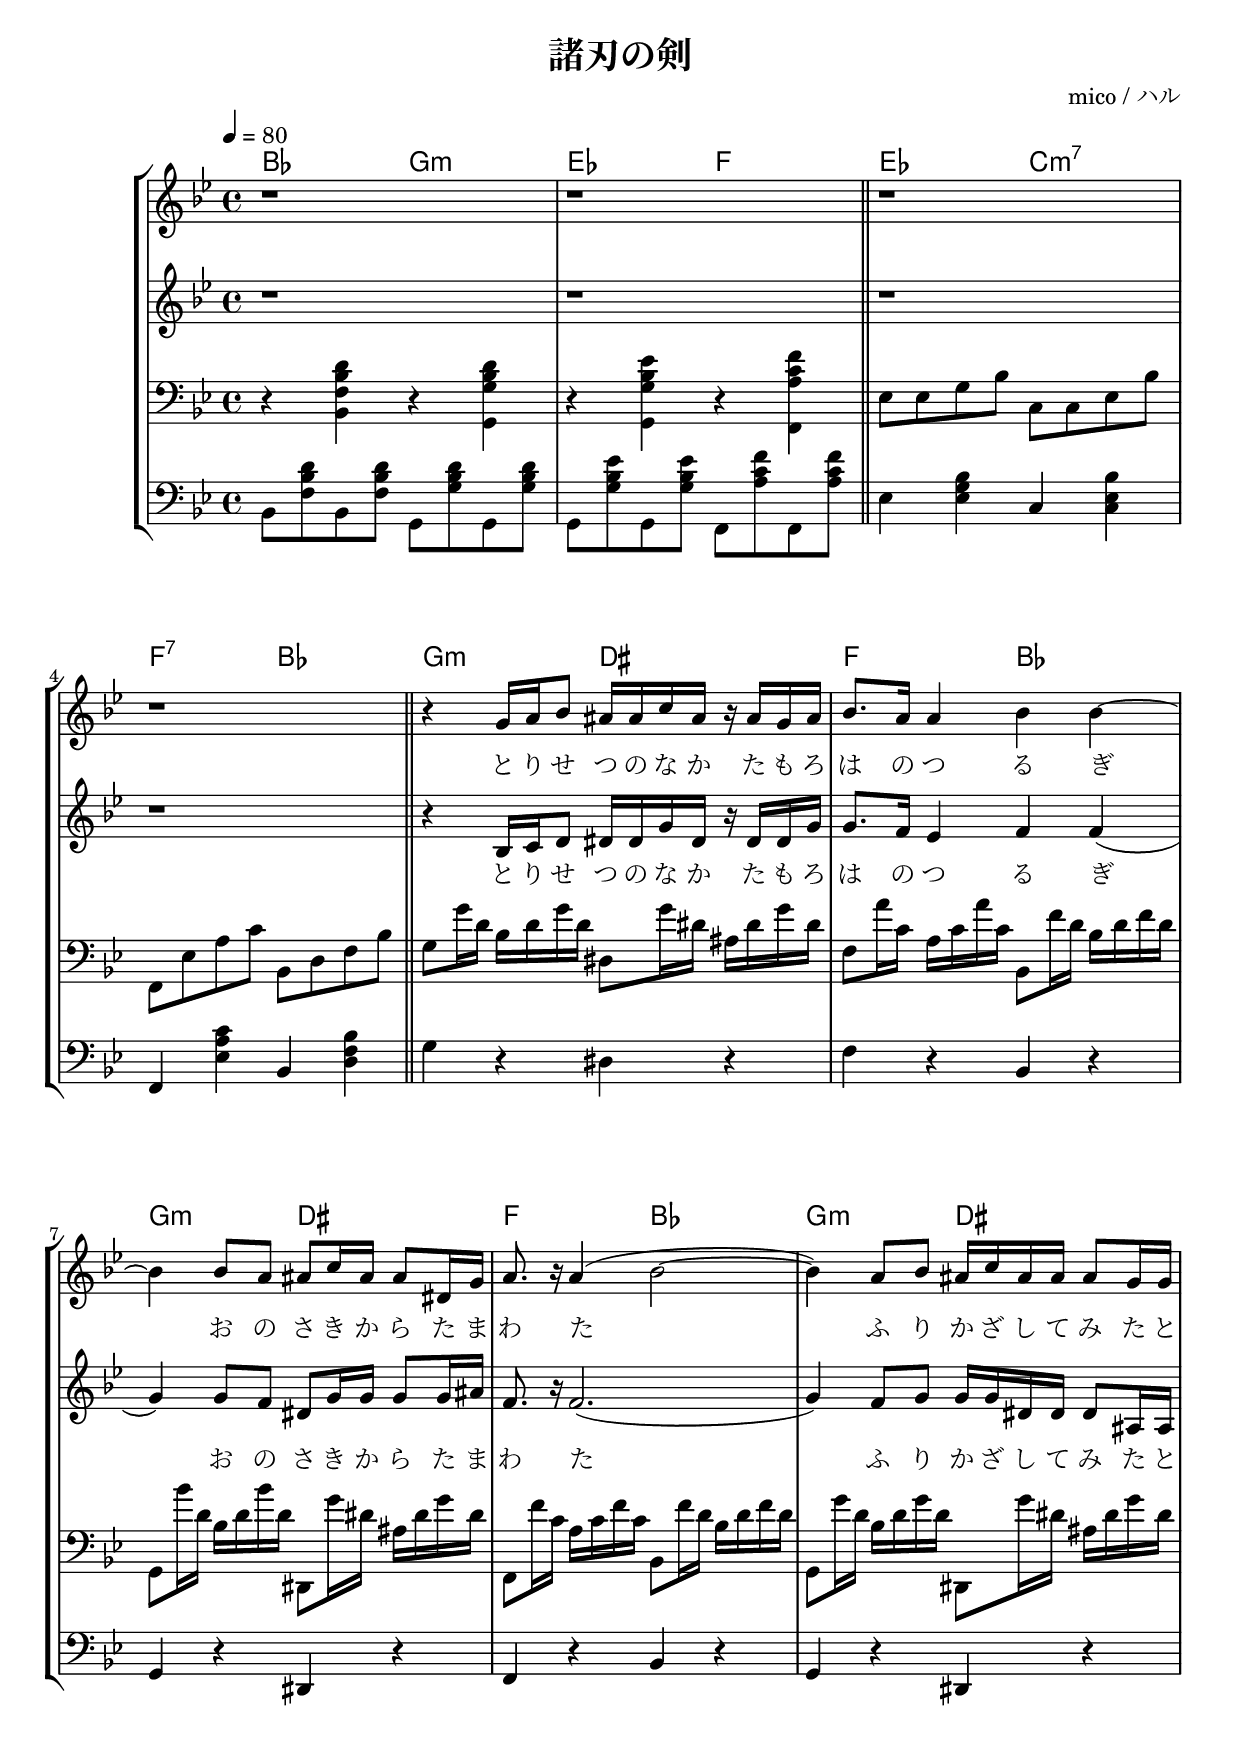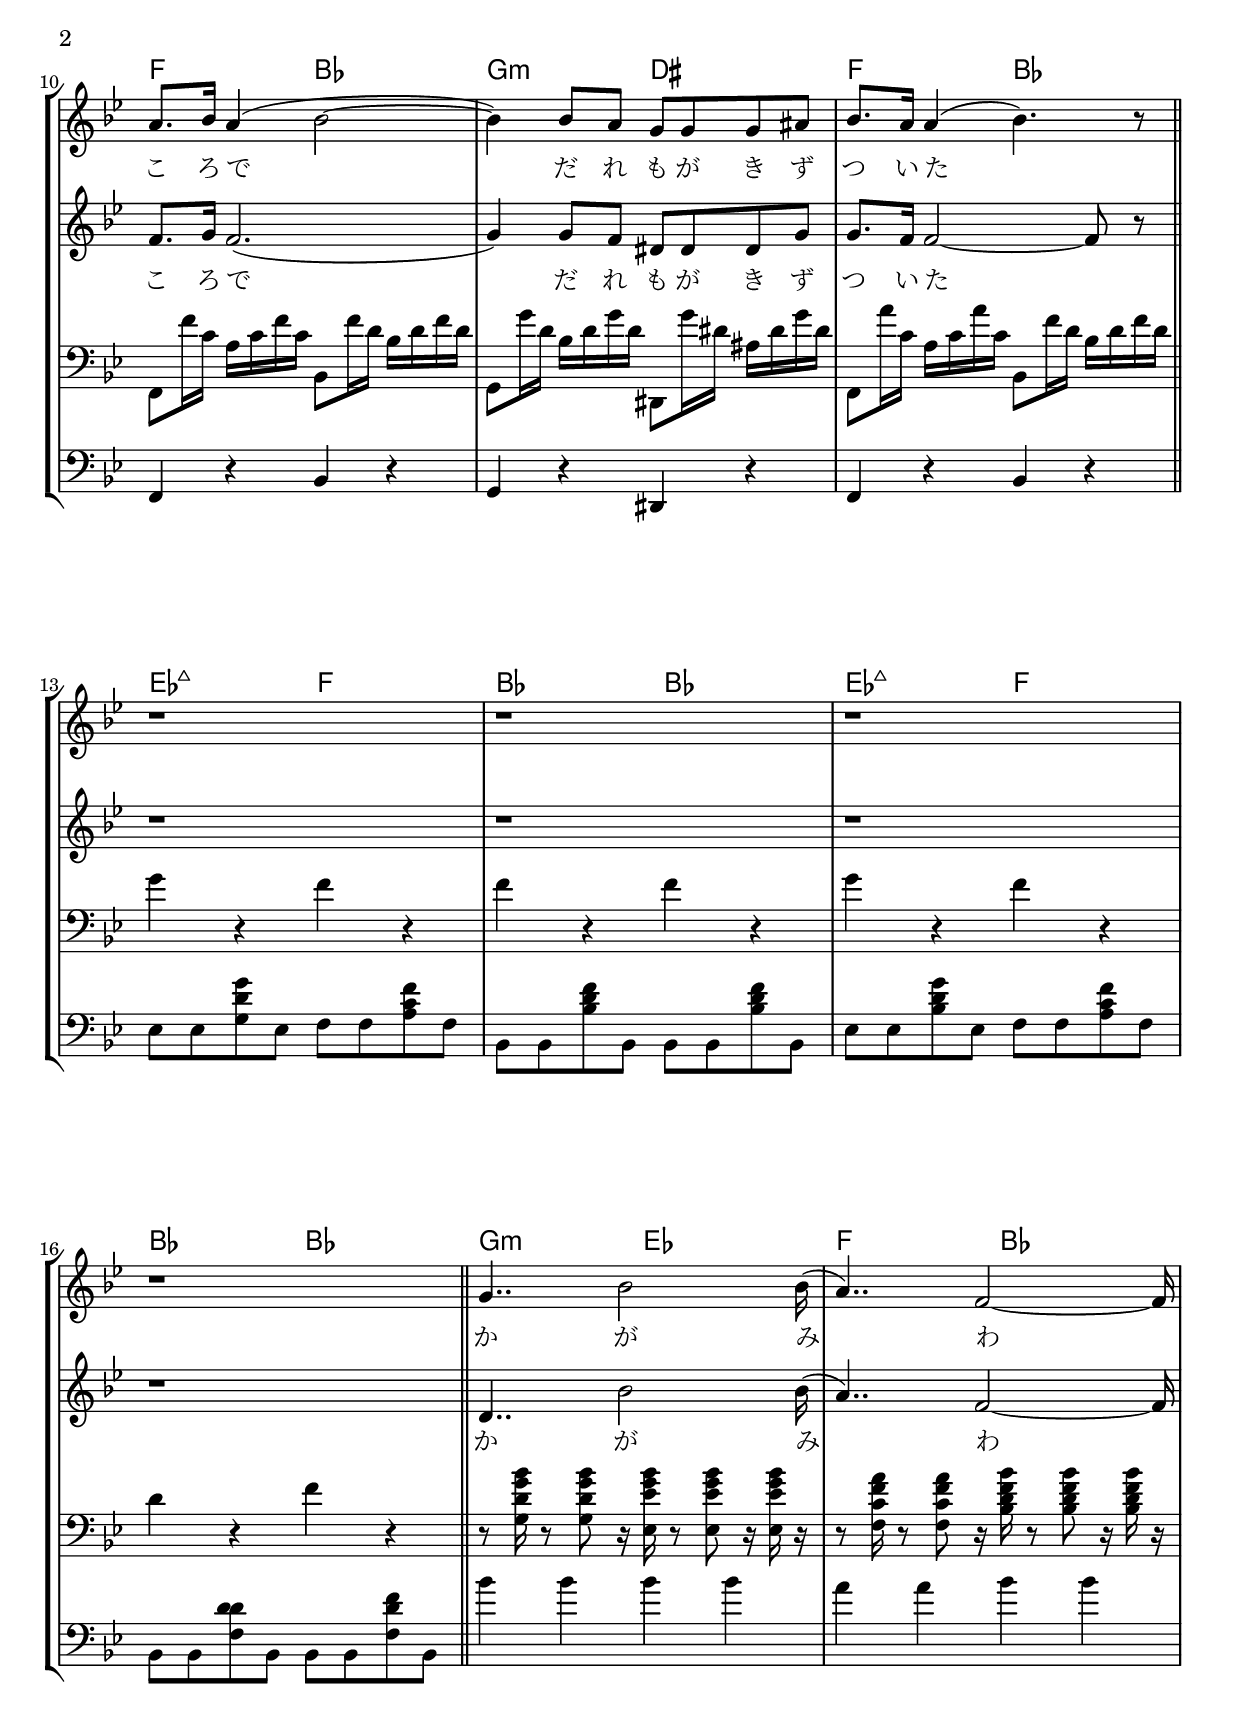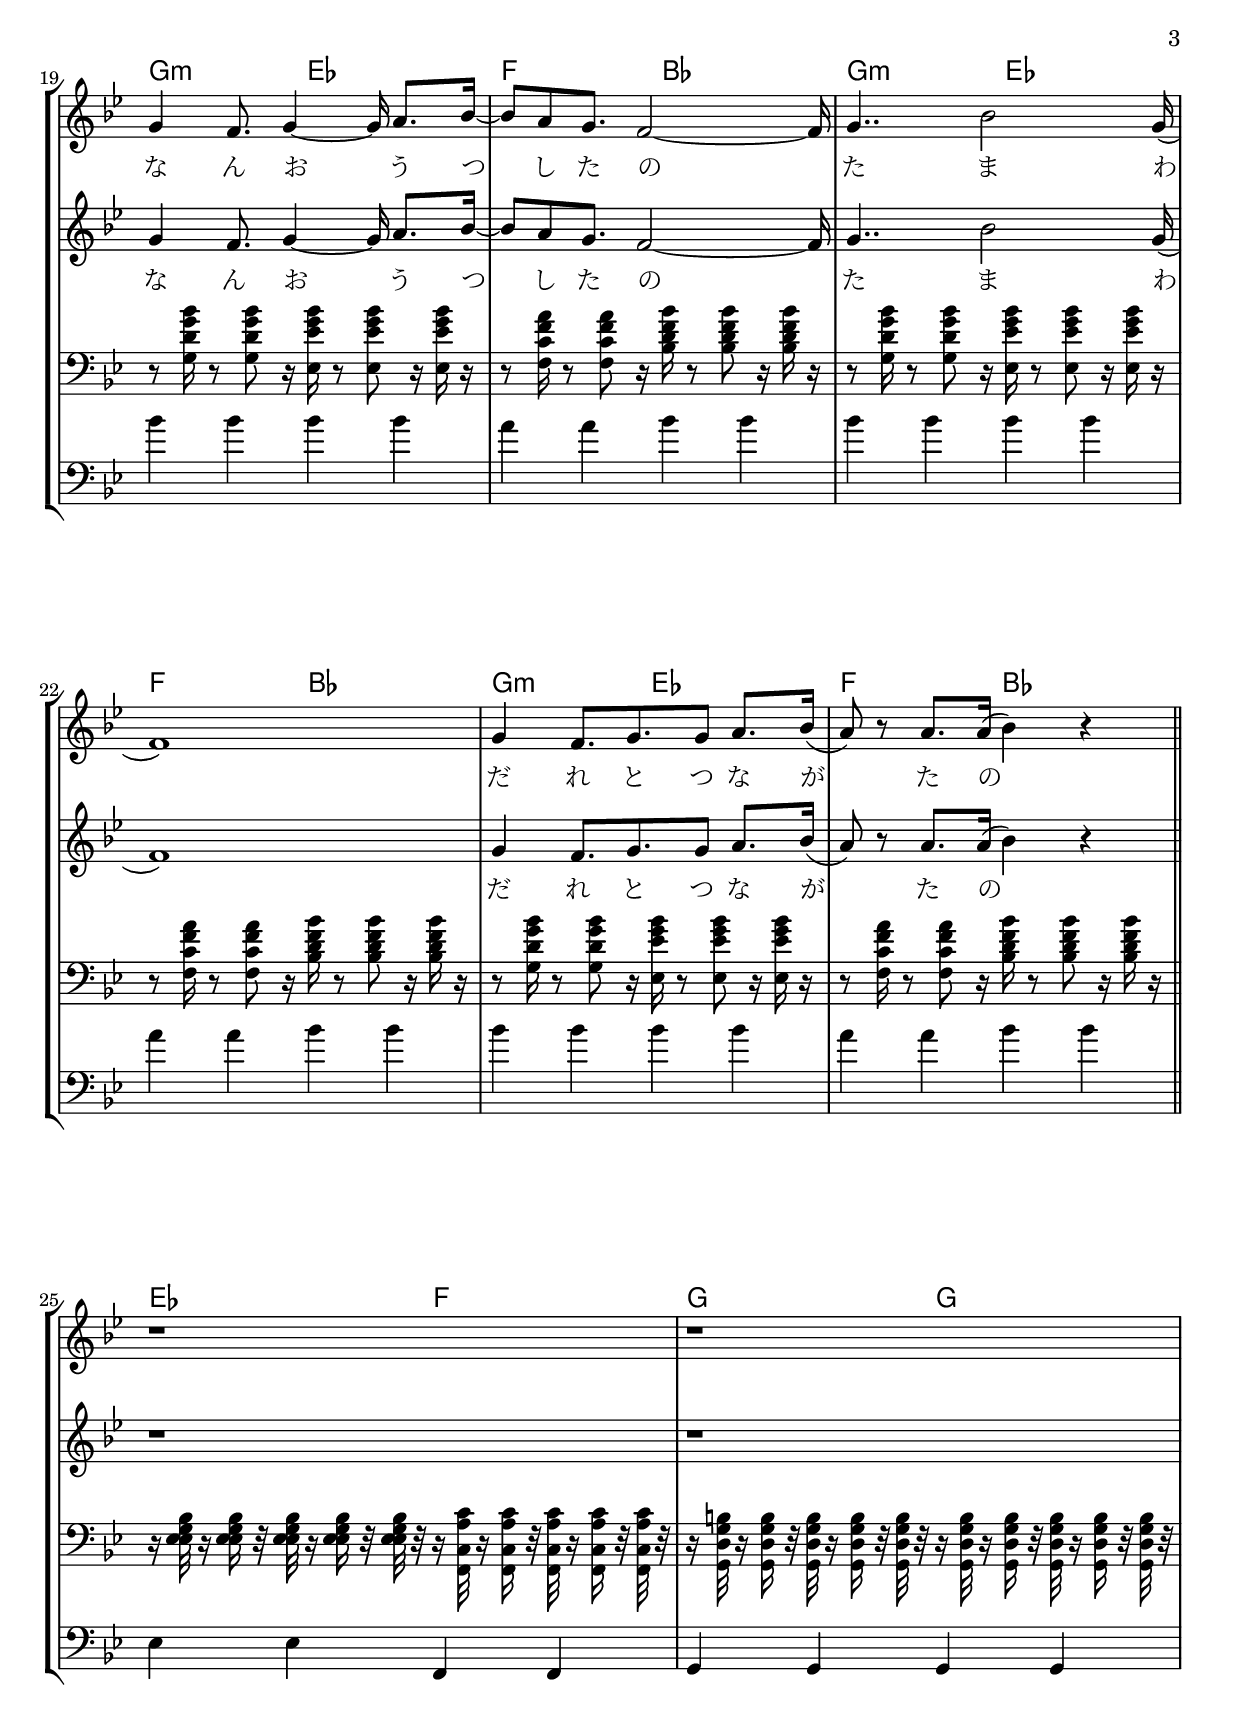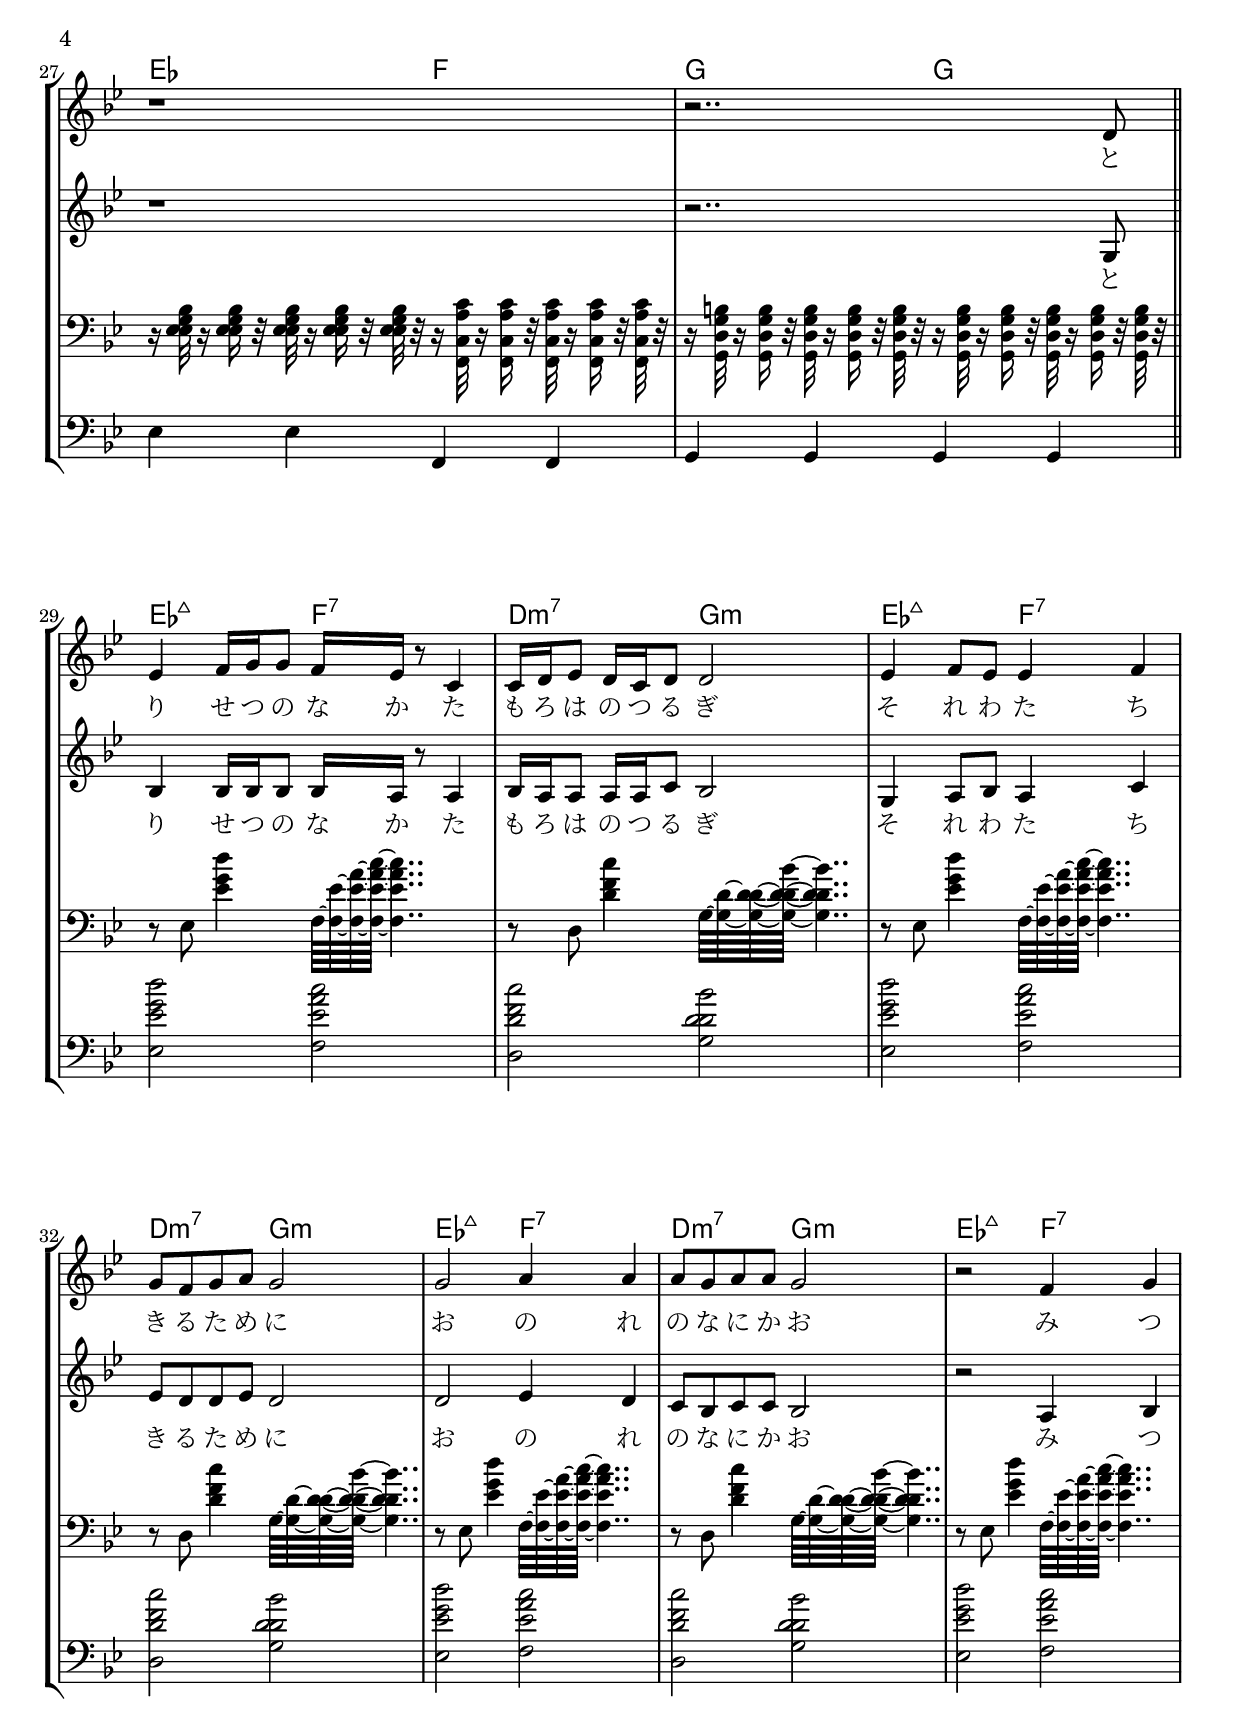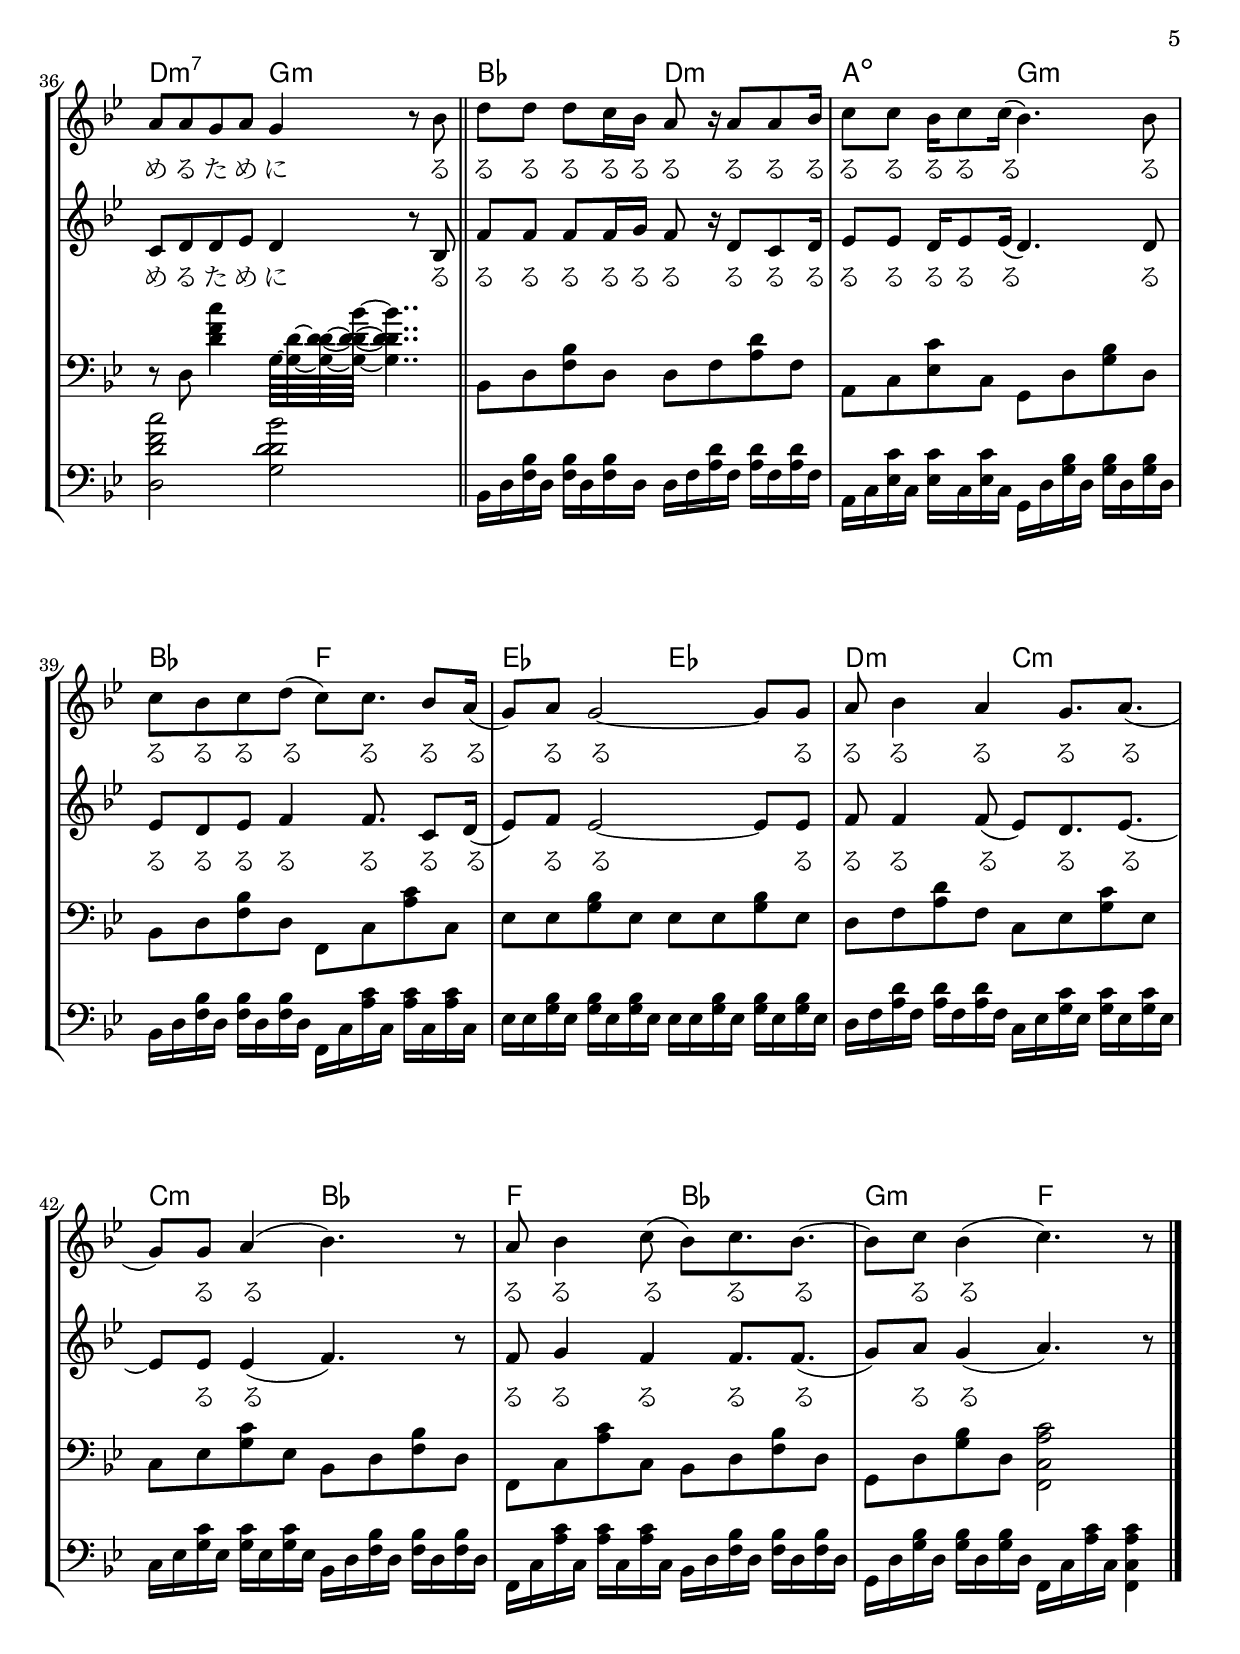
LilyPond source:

\version "2.12.1"

\header {
	title = \markup {諸刃の剣}
	composer = \markup \center-column {"mico / ハル"}
}

harmony = \chordmode {
	bes2 g:m es f 

	es c:min7 f:7 bes 

	g:m dis f bes g:m dis f bes g:m dis f bes g:m dis f bes 

	es:maj7 f bes bes es:maj7 f bes bes 

	g:m es f bes g:m es f bes g:m es f bes g:m es f bes 

	es f g g es f g g 

	es:maj7 f:7 d:min7 g:m es:maj7 f:7 d:min7 g:m es:maj7 f:7 d:min7 g:m es:maj7 f:7 d:min7 g:m 

	bes d:m a:dim g:m bes f es es d:m c:m c:m bes f bes g:m f 
}

melody = {
	\key bes \major
	\tempo 4 = 80
	r1 | r1   
	r1 | r1   
	\set Staff.midiInstrument = #"fss0.35"
	r4 g'16  a'16  bes'8  ais'16  ais'16  c''16  ais'16  r16  ais'16  g'16  ais'16 
	bes'8.  a'16  a'4  bes'4  bes'4~ 
	bes'4  bes'8  a'8  ais'8  c''16  ais'16  ais'8  dis'16  g'16 
	a'8.  r16  a'4  (bes'2~ 
	bes'4)  a'8  bes'8  ais'16  c''16  ais'16  ais'16  ais'8  g'16  g'16 
	a'8.  bes'16  a'4  (bes'2~ 
	bes'4)  bes'8  a'8  g'8  g'8  g'8  ais'8 
	bes'8.  a'16  a'4  (bes'4.)  	r8 	r1 | r1 | r1 | r1   
	\set Staff.midiInstrument = #"fss0.35"
	 g'4..  bes'2  bes'16 
	(a'4..)  f'2~f'16 
	g'4  f'8.  g'4~g'16  a'8.  bes'16~ 
	bes'8  a'8  g'8.  f'2~f'16 
	g'4..  bes'2  g'16 
	(f'1) 
	g'4  f'8.  g'8.  g'8  a'8.  bes'16 
	(a'8)  r8  a'8.  a'16  (bes'4)  	r4 	r1 | r1 | r1 | r2.. 
	\set Staff.midiInstrument = #"fss0.35"
	d'8 
	es'4  f'16  g'16  g'8  f'16  es'16  r8  c'4 
	c'16  d'16  es'8  d'16  c'16  d'8  d'2 
	es'4  f'8  es'8  es'4  f'4 
	g'8  f'8  g'8  a'8  g'2 
	g'2  a'4  a'4 
	a'8  g'8  a'8  a'8  g'2 
	r2  f'4  g'4 
	a'8  a'8  g'8  a'8  g'4  	r8 	\set Staff.midiInstrument = #"Church organ"
	bes'8 
	d''8  d''8  d''8  c''16  bes'16  a'8  r16  a'8  a'8  bes'16 
	c''8  c''8  bes'16  c''8  c''16  (bes'4.)  bes'8 
	c''8  bes'8  c''8  d''8  (c''8)  c''8.  bes'8  a'16 
	(g'8)  a'8  g'2~g'8  g'8 
	a'8  bes'4  a'4  g'8.  a'8. 
	(g'8)  g'8  a'4  (bes'4.)  r8 
	a'8  bes'4  c''8  (bes'8)  c''8.  bes'8.~ 
	bes'8  c''8  bes'4  (c''4.)  	r8 	\bar "|."
}

words = \lyricmode {
	
	
	と  り  せ  つ  の  な  か  た  も  ろ  は  の  つ  る  ぎ  お  の  さ  き  か  ら  た  ま  わ  た  ふ  り  か  ざ  し  て  み  た  と  こ  ろ  で  だ  れ  も  が  き  ず  つ  い  た  
	
	か  が  み  わ  な  ん  お  う  つ  し  た  の  た  ま  わ  だ  れ  と  つ  な  が  た  の  
	
	と  り  せ  つ  の  な  か  た  も  ろ  は  の  つ  る  ぎ  そ  れ  わ  た  ち  き  る  た  め  に  お  の  れ  の  な  に  か  お  み  つ  め  る  た  め  に  
	る  る  る  る  る  る  る  る  る  る  る  る  る  る  る  る  る  る  る  る  る  る  る  る  る  る  る  る  る  る  る  る  る  る  る  る  る  る  る  る  
}

secondmelody = {
	\key bes \major
	\tempo 4 = 80
	r1 | r1   
	r1 | r1   
	\set Staff.midiInstrument = #"mmi0.42"
	r4 bes16  c'16  d'8  dis'16  dis'16  g'16  dis'16  r16  dis'16  dis'16  g'16 
	g'8.  f'16  es'4  f'4  f'4 
	(g'4)  g'8  f'8  dis'8  g'16  g'16  g'8  g'16  ais'16 
	f'8.  r16  f'2. 
	(g'4)  f'8  g'8  g'16  g'16  dis'16  dis'16  dis'8  ais16  ais16 
	f'8.  g'16  f'2. 
	(g'4)  g'8  f'8  dis'8  dis'8  dis'8  g'8 
	g'8.  f'16  f'2~f'8  	r8 	r1 | r1 | r1 | r1   
	\set Staff.midiInstrument = #"fss0.42"
	 d'4..  bes'2  bes'16 
	(a'4..)  f'2~f'16 
	g'4  f'8.  g'4~g'16  a'8.  bes'16~ 
	bes'8  a'8  g'8.  f'2~f'16 
	g'4..  bes'2  g'16 
	(f'1) 
	g'4  f'8.  g'8.  g'8  a'8.  bes'16 
	(a'8)  r8  a'8.  a'16  (bes'4)  	r4 	r1 | r1 | r1 | r2.. 
	\set Staff.midiInstrument = #"fss0.5"
	g8 
	bes4  bes16  bes16  bes8  bes16  a16  r8  a4 
	bes16  a16  a8  a16  a16  c'8  bes2 
	g4  a8  bes8  a4  c'4 
	es'8  d'8  d'8  es'8  d'2 
	d'2  es'4  d'4 
	c'8  bes8  c'8  c'8  bes2 
	r2  a4  bes4 
	c'8  d'8  d'8  es'8  d'4  	r8 	\set Staff.midiInstrument = #"fss0.35"
	bes8 
	f'8  f'8  f'8  f'16  g'16  f'8  r16  d'8  c'8  d'16 
	es'8  es'8  d'16  es'8  es'16  (d'4.)  d'8 
	es'8  d'8  es'8  f'4  f'8.  c'8  d'16 
	(es'8)  f'8  es'2~es'8  es'8 
	f'8  f'4  f'8  (es'8)  d'8.  es'8.~ 
	es'8  es'8  es'4  (f'4.)  r8 
	f'8  g'4  f'4  f'8.  f'8. 
	(g'8)  a'8  g'4  (a'4.)  	r8 	\bar "|."
}

secondwords = \lyricmode {
	
	
	と  り  せ  つ  の  な  か  た  も  ろ  は  の  つ  る  ぎ  お  の  さ  き  か  ら  た  ま  わ  た  ふ  り  か  ざ  し  て  み  た  と  こ  ろ  で  だ  れ  も  が  き  ず  つ  い  た  
	
	か  が  み  わ  な  ん  お  う  つ  し  た  の  た  ま  わ  だ  れ  と  つ  な  が  た  の  
	
	と  り  せ  つ  の  な  か  た  も  ろ  は  の  つ  る  ぎ  そ  れ  わ  た  ち  き  る  た  め  に  お  の  れ  の  な  に  か  お  み  つ  め  る  た  め  に  
	る  る  る  る  る  る  る  る  る  る  る  る  る  る  る  る  る  る  る  る  る  る  る  る  る  る  る  る  る  る  る  る  る  る  る  る  る  る  る  る  
}

tempochange = {
	\tempo 4 = 80
	r1 | r1 \bar "||"
	\tempo 4 = 80
	r1 | r1 \bar "||"
	\tempo 4 = 80
	r1 | r1 | r1 | r1 | r1 | r1 | r1 | r1 \bar "||"
	\tempo 4 = 80
	r1 | r1 | r1 | r1 \bar "||"
	\tempo 4 = 80
	r1 | r1 | r1 | r1 | r1 | r1 | r1 | r1 \bar "||"
	\tempo 4 = 80
	r1 | r1 | r1 | r1 \bar "||"
	\tempo 4 = 80
	r1 | r1 | r1 | r1 | r1 | r1 | r1 | r1 \bar "||"
	\tempo 4 = 80
	r1 | r1 | r1 | r1 | r1 | r1 | r1 | r1 \bar "|."
}

mainacc = {
	\clef bass
	\set Staff.midiInstrument = #"Acoustic Guitar (nylon)"
	\key bes \major
	\tempo 4 = 80
	r4 <bes, f bes d'>4
	r4 <g, g bes d'>4
	r4 <g, g bes es'>4
	r4 <f, a c' f'>4
	\bar "||"

	\set Staff.midiInstrument = #"orchestral strings"
	es8 es8 g8 bes8
	c8 c8 es8 bes8
	f,8 es8 a8 c'8
	bes,8 d8 f8 bes8
	\bar "||"

	\set Staff.midiInstrument = #"Viola"
	g8 g'16 d'16   bes16 d'16 g'16 d'16
	dis8 g'16 dis'16   ais16 dis'16 g'16 dis'16
	f8 a'16 c'16   a16 c'16 a'16 c'16
	bes,8 f'16 d'16   bes16 d'16 f'16 d'16
	g,8 bes'16 d'16   bes16 d'16 bes'16 d'16
	dis,8 g'16 dis'16   ais16 dis'16 g'16 dis'16
	f,8 f'16 c'16   a16 c'16 f'16 c'16
	bes,8 f'16 d'16   bes16 d'16 f'16 d'16
	g,8 g'16 d'16   bes16 d'16 g'16 d'16
	dis,8 g'16 dis'16   ais16 dis'16 g'16 dis'16
	f,8 f'16 c'16   a16 c'16 f'16 c'16
	bes,8 f'16 d'16   bes16 d'16 f'16 d'16
	g,8 g'16 d'16   bes16 d'16 g'16 d'16
	dis,8 g'16 dis'16   ais16 dis'16 g'16 dis'16
	f,8 a'16 c'16   a16 c'16 a'16 c'16
	bes,8 f'16 d'16   bes16 d'16 f'16 d'16
	\bar "||"

	\set Staff.midiInstrument = #"Dulcimer"
	g'4 r4
	f'4 r4
	f'4 r4
	f'4 r4
	g'4 r4
	f'4 r4
	d'4 r4
	f'4 r4
	\bar "||"

	\set Staff.midiInstrument = #"FX 1 (rain)"
	r8 <g d' g' bes'>16 r8 <g d' g' bes'>8 r16
	<es es' g' bes'>16 r8      <es es' g' bes'>8 r16 <es es' g' bes'>16 r16
	r8 <f c' f' a'>16 r8 <f c' f' a'>8 r16
	<bes d' f' bes'>16 r8      <bes d' f' bes'>8 r16 <bes d' f' bes'>16 r16
	r8 <g d' g' bes'>16 r8 <g d' g' bes'>8 r16
	<es es' g' bes'>16 r8      <es es' g' bes'>8 r16 <es es' g' bes'>16 r16
	r8 <f c' f' a'>16 r8 <f c' f' a'>8 r16
	<bes d' f' bes'>16 r8      <bes d' f' bes'>8 r16 <bes d' f' bes'>16 r16
	r8 <g d' g' bes'>16 r8 <g d' g' bes'>8 r16
	<es es' g' bes'>16 r8      <es es' g' bes'>8 r16 <es es' g' bes'>16 r16
	r8 <f c' f' a'>16 r8 <f c' f' a'>8 r16
	<bes d' f' bes'>16 r8      <bes d' f' bes'>8 r16 <bes d' f' bes'>16 r16
	r8 <g d' g' bes'>16 r8 <g d' g' bes'>8 r16
	<es es' g' bes'>16 r8      <es es' g' bes'>8 r16 <es es' g' bes'>16 r16
	r8 <f c' f' a'>16 r8 <f c' f' a'>8 r16
	<bes d' f' bes'>16 r8      <bes d' f' bes'>8 r16 <bes d' f' bes'>16 r16
	\bar "||"

	\set Staff.midiInstrument = #"Electric Piano 1"
	r16 <es es g bes>32 r16 <es es g bes>16 r32      <es es g bes>32 r16      <es es g bes>16 r32 <es es g bes>32 r32
	r16 <f, c a c'>32 r16 <f, c a c'>16 r32      <f, c a c'>32 r16      <f, c a c'>16 r32 <f, c a c'>32 r32
	r16 <g, d g b>32 r16 <g, d g b>16 r32      <g, d g b>32 r16      <g, d g b>16 r32 <g, d g b>32 r32
	r16 <g, d g b>32 r16 <g, d g b>16 r32      <g, d g b>32 r16      <g, d g b>16 r32 <g, d g b>32 r32
	r16 <es es g bes>32 r16 <es es g bes>16 r32      <es es g bes>32 r16      <es es g bes>16 r32 <es es g bes>32 r32
	r16 <f, c a c'>32 r16 <f, c a c'>16 r32      <f, c a c'>32 r16      <f, c a c'>16 r32 <f, c a c'>32 r32
	r16 <g, d g b>32 r16 <g, d g b>16 r32      <g, d g b>32 r16      <g, d g b>16 r32 <g, d g b>32 r32
	r16 <g, d g b>32 r16 <g, d g b>16 r32      <g, d g b>32 r16      <g, d g b>16 r32 <g, d g b>32 r32
	\bar "||"

	\set Staff.midiInstrument = #"Electric Bass (pick)"
	r8 es8 <es' g' d''>4
	f64~ <f~ es'~> <f~ es'~ a'~> <f es' a' c''>~ <f es' a' c''>4..
	r8 d8 <d' f' c''>4
	g64~ <g~ d'~> <g~ d'~ d'~> <g d' d' bes'>~ <g d' d' bes'>4..
	r8 es8 <es' g' d''>4
	f64~ <f~ es'~> <f~ es'~ a'~> <f es' a' c''>~ <f es' a' c''>4..
	r8 d8 <d' f' c''>4
	g64~ <g~ d'~> <g~ d'~ d'~> <g d' d' bes'>~ <g d' d' bes'>4..
	r8 es8 <es' g' d''>4
	f64~ <f~ es'~> <f~ es'~ a'~> <f es' a' c''>~ <f es' a' c''>4..
	r8 d8 <d' f' c''>4
	g64~ <g~ d'~> <g~ d'~ d'~> <g d' d' bes'>~ <g d' d' bes'>4..
	r8 es8 <es' g' d''>4
	f64~ <f~ es'~> <f~ es'~ a'~> <f es' a' c''>~ <f es' a' c''>4..
	r8 d8 <d' f' c''>4
	g64~ <g~ d'~> <g~ d'~ d'~> <g d' d' bes'>~ <g d' d' bes'>4..
	\bar "||"

	\set Staff.midiInstrument = #"Violin"
	bes,8 d <f bes> d
	d8 f <a d'> f
	a,8 c <es c'> c
	g,8 d <g bes> d
	bes,8 d <f bes> d
	f,8 c <a c'> c
	es8 es <g bes> es
	es8 es <g bes> es
	d8 f <a d'> f
	c8 es <g c'> es
	c8 es <g c'> es
	bes,8 d <f bes> d
	f,8 c <a c'> c
	bes,8 d <f bes> d
	g,8 d <g bes> d
	<f, c a c'>2
	\bar "|."
}

subacc = {
	\clef bass
	\set Staff.midiInstrument = #"Acoustic grand"
	\key bes \major
	\tempo 4 = 80
	bes,8 <f bes d'> bes, <f bes d'>
	g,8 <g bes d'> g, <g bes d'>
	g,8 <g bes es'> g, <g bes es'>
	f,8 <a c' f'> f, <a c' f'>
	\bar "||"

	\set Staff.midiInstrument = #"Bright Acoustic"
	es4 <es g bes>4
	c4 <c es bes>4
	f,4 <es a c'>4
	bes,4 <d f bes>4
	\bar "||"

	\set Staff.midiInstrument = #"Contrabass"
	g4 r4
	dis4 r4
	f4 r4
	bes,4 r4
	g,4 r4
	dis,4 r4
	f,4 r4
	bes,4 r4
	g,4 r4
	dis,4 r4
	f,4 r4
	bes,4 r4
	g,4 r4
	dis,4 r4
	f,4 r4
	bes,4 r4
	\bar "||"

	\set Staff.midiInstrument = #"Cello"
	es8 es8 <g d' g'>8 es8
	f8 f8 <a c' f'>8 f8
	bes,8 bes,8 <bes d' f'>8 bes,8
	bes,8 bes,8 <bes d' f'>8 bes,8
	es8 es8 <bes d' g'>8 es8
	f8 f8 <a c' f'>8 f8
	bes,8 bes,8 <f d' d'>8 bes,8
	bes,8 bes,8 <f d' f'>8 bes,8
	\bar "||"

	\set Staff.midiInstrument = #"Rock Organ"
	bes'4 bes'4
	bes'4 bes'4
	a'4 a'4
	bes'4 bes'4
	bes'4 bes'4
	bes'4 bes'4
	a'4 a'4
	bes'4 bes'4
	bes'4 bes'4
	bes'4 bes'4
	a'4 a'4
	bes'4 bes'4
	bes'4 bes'4
	bes'4 bes'4
	a'4 a'4
	bes'4 bes'4
	\bar "||"

	\set Staff.midiInstrument = #"Timpani"
	es4 es4
	f,4 f,4
	g,4 g,4
	g,4 g,4
	es4 es4
	f,4 f,4
	g,4 g,4
	g,4 g,4
	\bar "||"

	\set Staff.midiInstrument = #"Tremolo Strings"
	<es es' g' d''>2
	<f es' a' c''>2
	<d d' f' c''>2
	<g d' d' bes'>2
	<es es' g' d''>2
	<f es' a' c''>2
	<d d' f' c''>2
	<g d' d' bes'>2
	<es es' g' d''>2
	<f es' a' c''>2
	<d d' f' c''>2
	<g d' d' bes'>2
	<es es' g' d''>2
	<f es' a' c''>2
	<d d' f' c''>2
	<g d' d' bes'>2
	\bar "||"

	\set Staff.midiInstrument = #"Electric Guitar (clean)"
	bes,16 d <f bes> d <f bes> d <f bes> d
	d16 f <a d'> f <a d'> f <a d'> f
	a,16 c <es c'> c <es c'> c <es c'> c
	g,16 d <g bes> d <g bes> d <g bes> d
	bes,16 d <f bes> d <f bes> d <f bes> d
	f,16 c <a c'> c <a c'> c <a c'> c
	es16 es <g bes> es <g bes> es <g bes> es
	es16 es <g bes> es <g bes> es <g bes> es
	d16 f <a d'> f <a d'> f <a d'> f
	c16 es <g c'> es <g c'> es <g c'> es
	c16 es <g c'> es <g c'> es <g c'> es
	bes,16 d <f bes> d <f bes> d <f bes> d
	f,16 c <a c'> c <a c'> c <a c'> c
	bes,16 d <f bes> d <f bes> d <f bes> d
	g,16 d <g bes> d <g bes> d <g bes> d
	f,16 c <a c'> c <f, c a c'>4
	\bar "|."
}

percA = {
	\drummode {
	r1 |r1 \bar "||"
	cymr4 cymr4 cymr4 cymr4  |cymr4 cymr8 cymr16 cymr16 cymr4 cymr4  \bar "||"
	cymr4 cymr4 cymr4 cymr4  |cymr4 cymr8 cymr16 cymr16 cymr4 cymr4  |cymr4 cymr4 cymr4 cymr4  |cymr4 cymr2.  |cymr4 cymr4 cymr4 cymr4  |cymr4 cymr8 cymr16 cymr16 cymr4 cymr4  |cymr4 cymr4 cymr4 cymr4  |cymr4 cymr2.  \bar "||"
	r1 |r1 |r1 |r1 \bar "||"
	r1  |r1  |r1  |r1  |r1  |r1  |r1  |r2 r8 hho4 hho8  \bar "||"
	r4 hh4 hh4 hh4  |hh4 hh4 hh4 hh4  |hh4 hh4 hh4 hh4  |r1  \bar "||"
	r1 |r1 |r1 |r1 |r1 |r1 |r1 |r1 \bar "||"
	r1 |r1 |r1 |r1 |r1 |r1 |r1 |r1 \bar "|."
	}
}

percB = {
	\drummode {
	r1 |r1 \bar "||"
	r2 sn2  |r2 sn2  \bar "||"
	r2 sn2  |r2 sn2  |r2 sn2  |r8 sn8 sn2.  |r2 sn2  |r2 sn2  |r2 sn2  |r8 sn8 sn2.  \bar "||"
	r1 |r1 |r1 |r1 \bar "||"
	r4. hhp2 hhp8  |r4. hhp2 hhp8  |r4. hhp2 hhp8  |r4. hhp2 hhp8  |r4. hhp2 hhp8  |r4. hhp2 hhp8  |r4. hhp2 hhp8  |hhp4 hhp4 hhp4 hhp4  \bar "||"
	r4 sn8 sn4. sn4  |r4 sn8 sn4. sn4  |r4 sn8 sn4. sn4  |sn16 sn16 sn16 sn16 sn16 sn16 sn16 sn16 sn16 sn16 sn16 sn16 sn16 sn16 sn16 sn16  \bar "||"
	r1 |r1 |r1 |r1 |r1 |r1 |r1 |r1 \bar "||"
	r1 |r1 |r1 |r1 |r1 |r1 |r1 |r1 \bar "|."
	}
}

percC = {
	\drummode {
	r1 |r1 \bar "||"
	bd2. r8 bd8  |bd2 r8 bd4.  \bar "||"
	bd2. r8 bd8  |bd2. r8 bd8  |bd2. r8 bd8  |bd4. bd8 bd4. bd8  |bd2. r8 bd8  |bd2. r8 bd8  |bd2. r8 bd8  |bd2 r8 bd4.  \bar "||"
	r1 |r1 |r1 |r1 \bar "||"
	hh4 hh4 hh4 hh4  |hh4 hh4 hh4 hh4  |hh4 hh4 hh4 hh4  |hh4 hh4 hh4 hh4  |hh4 hh4 hh4 hh4  |hh4 hh4 hh4 hh4  |hh4 hh4 hh4 hh4  |r4. hh2 r8  \bar "||"
	bd4 bd4 bd4 bd4  |bd4 bd4 bd4 bd8 bd8  |bd4 bd4 bd4 bd4  |bd4 bd4 bd8 bd8 bd8 bd8  \bar "||"
	r1 |r1 |r1 |r1 |r1 |r1 |r1 |r1 \bar "||"
	r1 |r1 |r1 |r1 |r1 |r1 |r1 |r1 \bar "|."
	}
}

percD = {
	\drummode {
	r1 |r1 \bar "||"
	r1 |r8. tommh8. tommh2 r8  \bar "||"
	r1 |r1 |r1 |r2 r8 tommh8 tommh4  |r1 |r1 |r1 |r8. tommh8. tommh2 r8  \bar "||"
	r1 |r1 |r1 |r1 \bar "||"
	bd2. r8 bd8  |bd8. bd8. bd2 bd8  |bd2. r8 bd8  |bd8. bd8. bd2 bd8  |bd2. r8 bd8  |bd8. bd8. bd2 bd8  |bd2. r8 bd8  |bd8. bd4. r16 bd4 bd8  \bar "||"
	r8 hhp4 hhp4 hhp4 hhp8  |r8 hhp4 hhp4 hhp4 hhp8  |r8 hhp4 hhp4 hhp4 hhp8  |r8 hhp4 hhp4 hhp4 hhp8  \bar "||"
	r1 |r1 |r1 |r1 |r1 |r1 |r1 |r1 \bar "||"
	r1 |r1 |r1 |r1 |r1 |r1 |r1 |r1 \bar "|."
	}
}

percE = {
	\drummode {
	r1 |r1 \bar "||"
	r1 |r2. toml8 toml8  \bar "||"
	r1 |r1 |r1 |r2. r8 toml8  |r1 |r1 |r1 |r2. toml8 toml8  \bar "||"
	r1 |r1 |r1 |r1 \bar "||"
	r1 | r1 | r1 | r1 | r1 | r1 | r1 | r1 \bar "||"
	cymc1  |r1 |r1 |r1 \bar "||"
	r1 |r1 |r1 |r1 |r1 |r1 |r1 |r1 \bar "||"
	r1 |r1 |r1 |r1 |r1 |r1 |r1 |r1 \bar "|."
	}
}

percF = {
	\drummode {
	r1 | r1 \bar "||"
	r1 |hho1  \bar "||"
	r1 |r1 |r1 |r1 |r1 |r1 |r1 |hho1  \bar "||"
	r1 | r1 | r1 | r1 \bar "||"
	r1 | r1 | r1 | r1 | r1 | r1 | r1 | r1 \bar "||"
	r1 | r1 | r1 | r1 \bar "||"
	r1 | r1 | r1 | r1 | r1 | r1 | r1 | r1 \bar "||"
	r1 | r1 | r1 | r1 | r1 | r1 | r1 | r1 \bar "|."
	}
}

\score {
	<<
		\new StaffGroup <<
			\new ChordNames {\harmony}
			\new Voice = "melody" {\melody}
			\new Lyrics \lyricsto "melody" \words
			\new Voice = "secondmelody" {\secondmelody}
			\new Lyrics \lyricsto "secondmelody" \secondwords
			\new Staff = "mainacc" {\mainacc}
			\new Staff = "subacc" {\subacc}
		>>
	>>
	\layout { }
}
